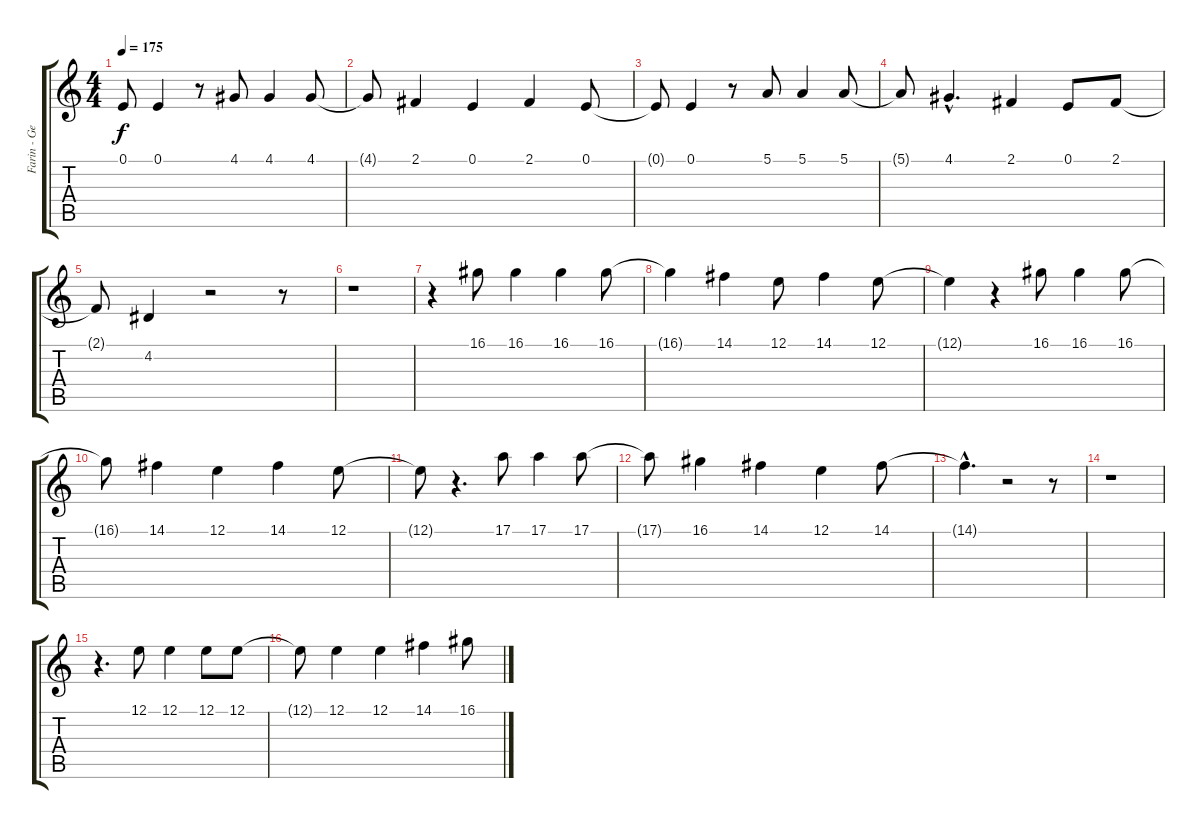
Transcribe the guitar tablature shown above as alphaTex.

\track ("Farin - Gesang" "Farin - Ge") {instrument tenorsax}
\staff {score tabs}
\tuning (E4 B3 G3 D3 A2 E2) {hide}
\ts (4 4)
\tempo 175
\clef g2
\ks c
0.1{t}.8{dy f} 0.1.4 r.8 4.1.8 4.1.4 4.1.8 |
4.1{t}.8 2.1.4 0.1.4 2.1.4 0.1.8 |
0.1{t}.8 0.1.4 r.8 5.1.8 5.1.4 5.1.8 |
5.1{t}.8 4.1{hac}.4{d} 2.1.4 0.1.8 2.1.8 |
2.1{t}.8 4.2.4 r.2 r.8 |
r.1 |
r.4 16.1.8 16.1.4 16.1.4 16.1.8 |
16.1{t}.4 14.1.4 12.1.8 14.1.4 12.1.8 |
12.1{t}.4 r.4 16.1.8 16.1.4 16.1.8 |
16.1{t}.8 14.1.4 12.1.4 14.1.4 12.1.8 |
12.1{t}.8 r.4{d} 17.1.8 17.1.4 17.1.8 |
17.1{t}.8 16.1.4 14.1.4 12.1.4 14.1.8 |
14.1{hac t}.4{d} r.2 r.8 |
r.1 |
r.4{d} 12.1.8 12.1.4 12.1.8 12.1.8 |
12.1{t}.8 12.1.4 12.1.4 14.1.4 16.1.8
